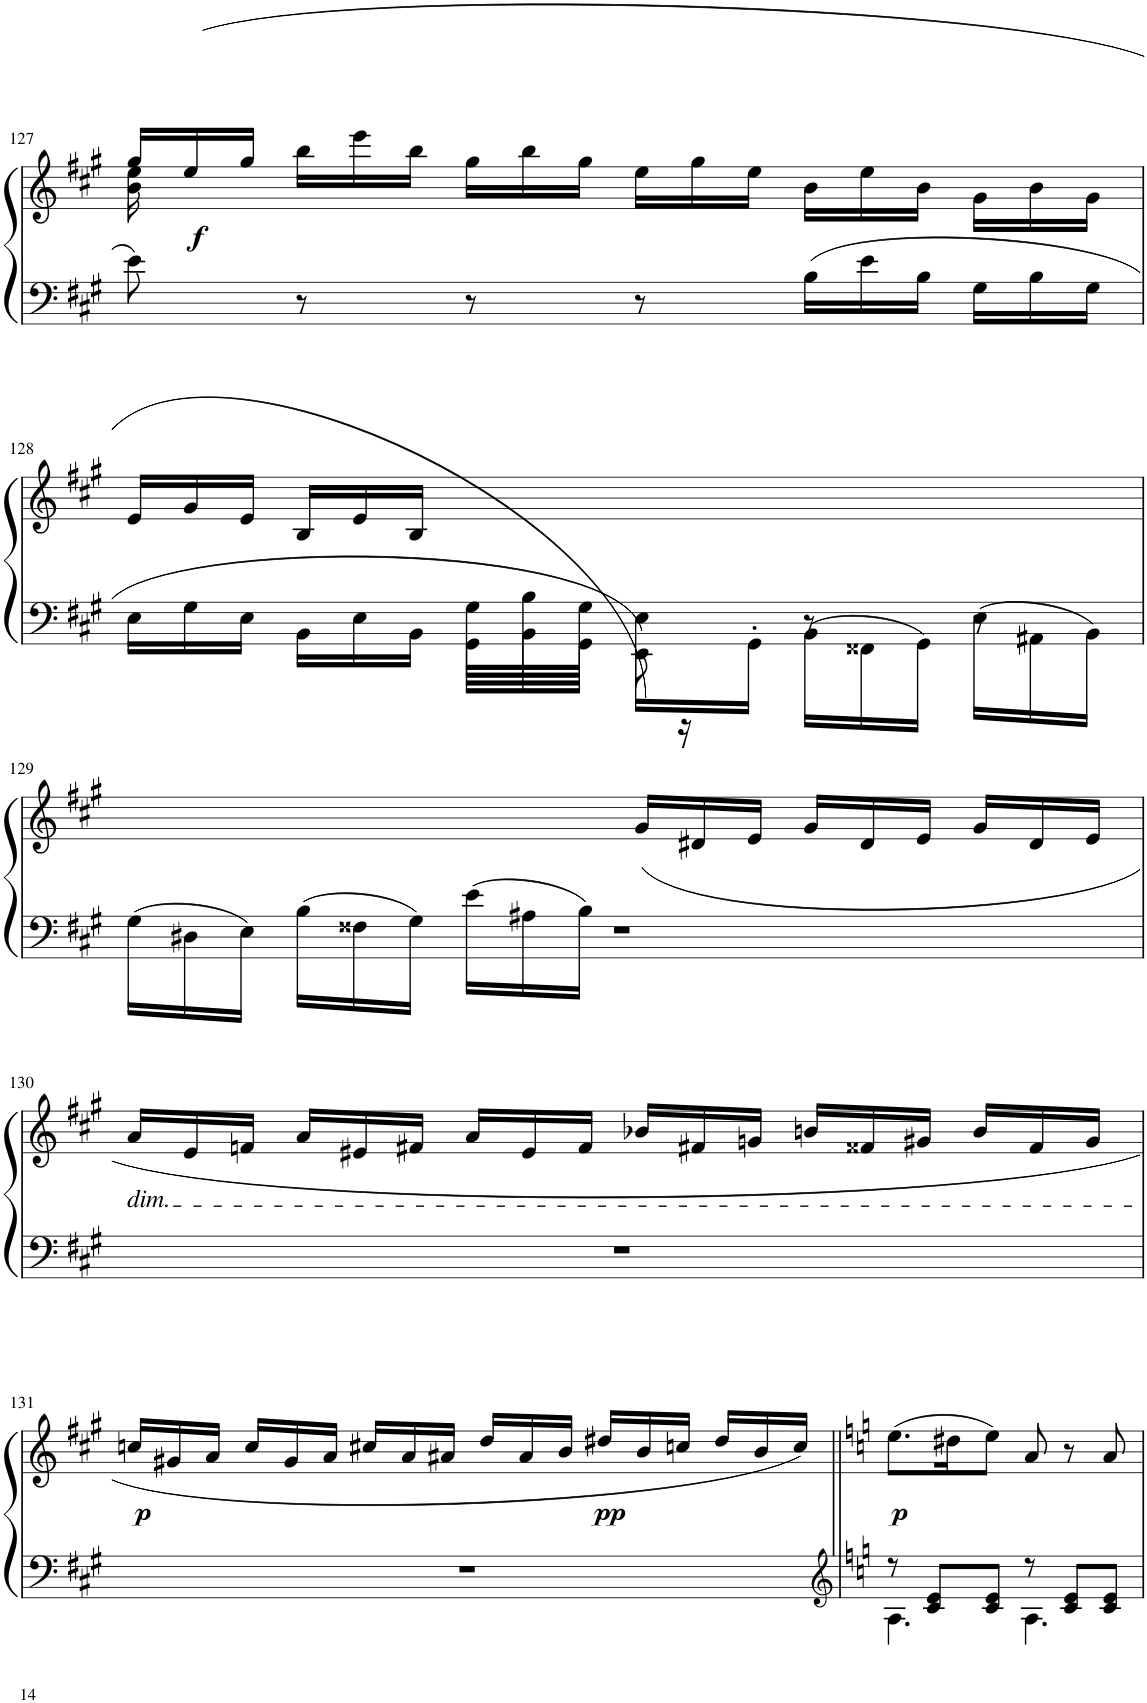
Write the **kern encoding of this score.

**kern	**kern	**dynam
*part1	*part1	*part1
*staff2	*staff1	*staff1/2
*I"Piano	*	*
*I'Pno.	*	*
!!LO:PB:g=z
*clefF4	*clefG2	*
*k[f#c#g#]	*k[f#c#g#]	*
*M6/8	*M6/8	*
=127	=127	=127
*	*^	*
*	*Xbrackettup	*brackettup	*
8e\	24gg#/LL	24b\ 24ee\	.
!	!	!	!LO:DY:b
.	(24ee/	12ryy	f
.	24gg#/JJ	.	.
*	*Xbrackettup	*	*
8r	24bb\LL	8ryy	.
.	24eee\	.	.
.	24bb\JJ	.	.
8r	24gg#\LL	2ryy	.
.	24bb\	.	.
.	24gg#\JJ	.	.
8r	24ee\LL	.	.
.	24gg#\	.	.
.	24ee\JJ	.	.
*Xbrackettup	*	*	*
24B\LL	24b\LL	.	.
24e\	24ee\	.	.
24B\JJ	24b\JJ	.	.
24G#\LL	24g#\LL	.	.
24B\	24b\	.	.
24G#\JJ	24g#\JJ	.	.
*	*v	*v	*
!!LO:LB:g=z
=128	=128	=128
*^	*	*
4ryy	24E\LL	24e/LL	.
.	24G#\	24g#/	.
.	24E\JJ	24e/JJ	.
.	24BB\LL	24B/LL	.
.	24E\	24e/	.
.	24BB\JJ	24B/JJ	.
24G#\LL	24GG#\LL	6ryy	.
24B\	24BB\	.	.
24G#\JJ	24GG#\JJ	.	.
24E/LL)	8EE\	.	.
24ryy	.	24r	.
24GG#'>\JJ	.	24%7ryy	.
24BB\LL	8r	.	.
24FF##X\	.	.	.
24GG#\JJ	.	.	.
24E\LL	8r	.	.
24AA#X\	.	.	.
24BB\JJ	.	.	.
!!LO:LB:g=z
=129	=129	=129	=129
24G#\LL	2.r	4.ryy	.
24D#X\	.	.	.
24E\JJ	.	.	.
24B\LL	.	.	.
24F##X\	.	.	.
24G#\JJ	.	.	.
24e\LL	.	.	.
24A#X\	.	.	.
24B\JJ	.	.	.
4.ryy	.	(24g#/LL	.
.	.	24d#X/	.
.	.	24e/JJ	.
.	.	24g#/LL	.
.	.	24d#/	.
.	.	24e/JJ	.
.	.	24g#/LL	.
.	.	24d#/	.
.	.	24e/JJ	.
*v	*v	*	*
!!LO:LB:g=z
=130	=130	=130
!	!LO:TX:b:i:t=dim.	!
2.r	24a/LL	.
.	24e/	.
.	24fn/JJ	.
.	24a/LL	.
.	24e#X/	.
.	24f#X/JJ	.
.	24a/LL	.
.	24e#/	.
.	24f#/JJ	.
.	24b-X/LL	.
.	24f#X/	.
.	24gn/JJ	.
.	24bn/LL	.
.	24f##X/	.
.	24g#X/JJ	.
.	24b/LL	.
.	24f##/	.
.	24g#/JJ	.
!!LO:LB:g=z
=131	=131	=131
!	!	!LO:DY:b
2.r	24ccn/LL	p
.	24g#X/	.
.	24a/JJ	.
.	24cc/LL	.
.	24g#/	.
.	24a/JJ	.
.	24cc#X/LL	.
.	24a/	.
.	24a#X/JJ	.
.	24dd/LL	.
.	24a#/	.
.	24b/JJ	.
!	!	!LO:DY:b
.	24dd#X/LL	pp
.	24b/	.
.	24ccn/JJ	.
.	24dd#/LL	.
.	24b/	.
.	24cc/JJ)	.
=132||	=132||	=132||
*clefG2	*	*
*k[]	*k[]	*
*^	*	*
!	!	!	!LO:DY:b
8r	4.A\	(8.ee\L	p
8c/ 8e/L	.	.	.
.	.	16dd#X\K	.
8c/ 8e/J	.	8ee\J)	.
8r	4.A\	8a/	.
8c/ 8e/L	.	8r	.
8c/ 8e/J	.	8a/	.
*v	*v	*	*
=	=	=
*-	*-	*-
